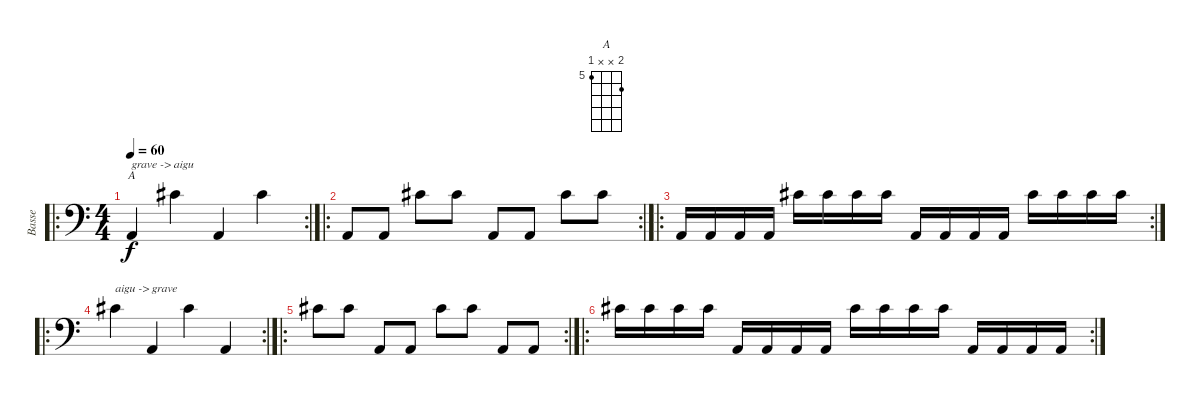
\track ("Basse" "Basse") {instrument electricbassfinger}
\staff {score}
\tuning (G2 D2 A1 E1) {hide}
\chord ("A" 6 x x 5) {firstfret 5}
\ro
\rc 2
\ts (4 4)
\tempo 60
\clef f4
\ks c
0.3.4{ch "A" txt "grave -> aigu" dy f instrument electricbassfinger} 11.2.4 0.3.4 6.1.4 |
\ro
\rc 2
0.3.8 0.3.8 6.1.8 6.1.8 0.3.8 0.3.8 6.1.8 6.1.8 |
\ro
\rc 2
0.3.16 0.3.16 0.3.16 0.3.16 6.1.16 6.1.16 6.1.16 6.1.16 0.3.16 0.3.16 0.3.16 0.3.16 6.1.16 6.1.16 6.1.16 6.1.16 |
\ro
\rc 2
6.1.4{txt "aigu -> grave"} 0.3.4 6.1.4 0.3.4 |
\ro
\rc 2
6.1.8 6.1.8 0.3.8 0.3.8 6.1.8 6.1.8 0.3.8 0.3.8 |
\ro
\rc 2
6.1.16 6.1.16 6.1.16 6.1.16 0.3.16 0.3.16 0.3.16 0.3.16 6.1.16 6.1.16 6.1.16 6.1.16 0.3.16 0.3.16 0.3.16 0.3.16
